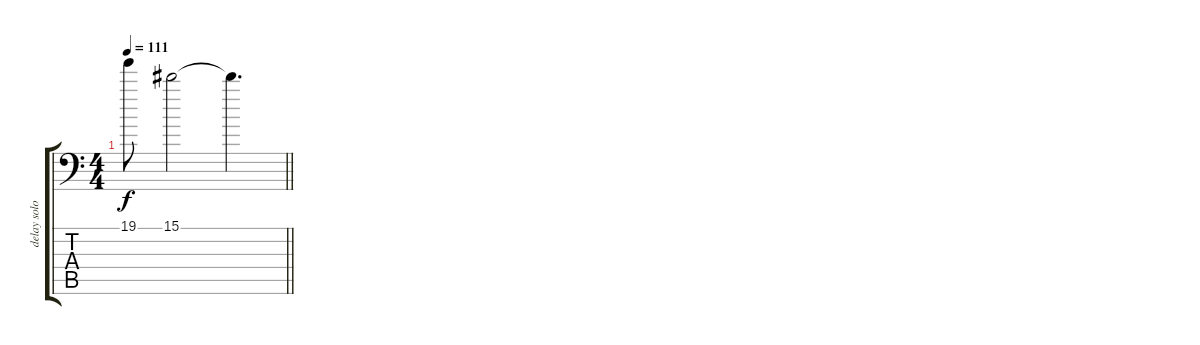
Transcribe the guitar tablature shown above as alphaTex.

\track ("delay solo" "delay solo") {mute instrument distortionguitar}
\staff {score tabs}
\tuning (C4 G3 Eb3 Bb2 F2 Bb1) {hide}
\ts (4 4)
\tempo 111
\clef f4
\barLineRight lightlight
\ks c
19.1{t}.8{dy f} 15.1.2 15.1{t}.4{d}
